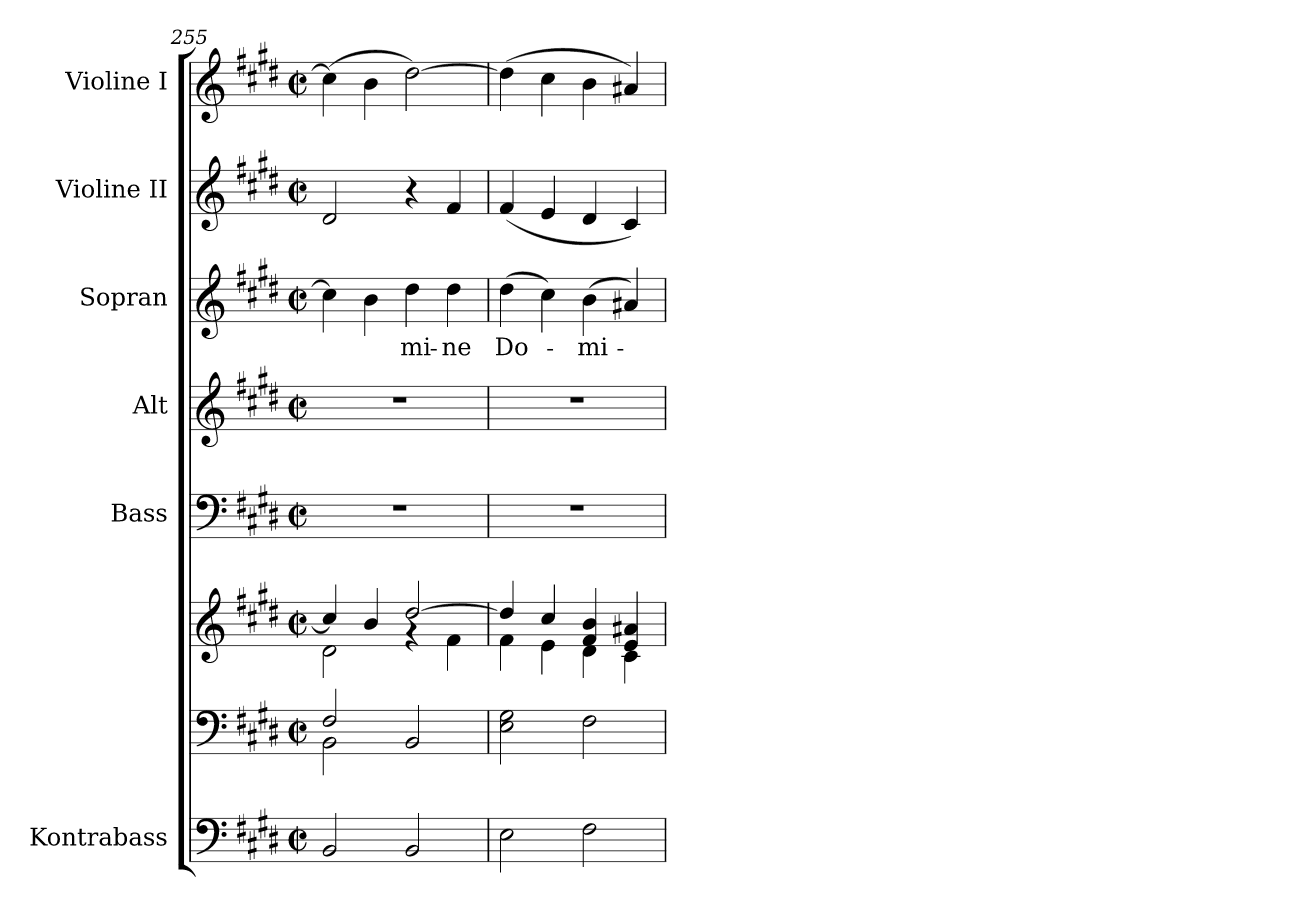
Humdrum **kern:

**kern	**kern	**kern	**kern	**kern	**kern	**text	**kern	**kern
*part7	*part6	*part6	*part5	*part4	*part3	*part3	*part2	*part1
*staff8	*staff7	*staff6	*staff5	*staff4	*staff3	*staff3	*staff2	*staff1
*I"Kontrabass	*	*	*I"Bass	*I"Alt	*I"Sopran	*	*I"Violine II	*I"Violine I
*I'Kb.	*	*	*I'B.	*I'A.	*I'S.	*	*I'Vl. II	*I'Vl. I
*clefF4	*clefF4	*clefG2	*clefF4	*clefG2	*clefG2	*	*clefG2	*clefG2
*ITrd7c12	*	*	*	*	*	*	*	*
*k[f#c#g#d#]	*k[f#c#g#d#]	*k[f#c#g#d#]	*k[f#c#g#d#]	*k[f#c#g#d#]	*k[f#c#g#d#]	*	*k[f#c#g#d#]	*k[f#c#g#d#]
*E:	*E:	*E:	*E:	*E:	*E:	*	*E:	*E:
*M2/2	*M2/2	*M2/2	*M2/2	*M2/2	*M2/2	*	*M2/2	*M2/2
*met(c|)	*met(c|)	*met(c|)	*met(c|)	*met(c|)	*met(c|)	*	*met(c|)	*met(c|)
=255	=255	=255	=255	=255	=255	=255	=255	=255
*	*^	*^	*	*	*	*	*	*
2BBB/	2F#/	2BB\	4cc#/]	2d#\	1r	1r	4cc#\]	.	2d#/	(>4cc#\]
.	.	.	4b/	.	.	.	4b\	.	.	4b\
!	!	!	!	!	!	!	!	!LO:LY:b	!	!
2BBB/	2BB/	2ryy	[>2dd#/	4rf	.	.	4dd#\	-mi-	4r	[2dd#\)
!	!	!	!	!	!	!	!	!LO:LY:b	!	!
.	.	.	.	4f#\	.	.	4dd#\	-ne	4f#/	.
*	*v	*v	*	*	*	*	*	*	*	*
=256	=256	=256	=256	=256	=256	=256	=256	=256	=256
!	!	!	!	!	!	!	!LO:LY:b	!	!
2EE\	2E\ 2G#\	4dd#/]	4f#\	1r	1r	(>4dd#\	Do-	(<4f#/	(>4dd#\]
.	.	4cc#/	4e\	.	.	4cc#\)	.	4e/	4cc#\
!	!	!	!	!	!	!	!LO:LY:b	!	!
2FF#\	2F#\	4f#/ 4b/	4d#\	.	.	(>4b\	-mi-	4d#/	4b\
.	.	4e/ 4a#X/	4c#\	.	.	4a#X/)	.	4c#/)	4a#X/)
*	*	*v	*v	*	*	*	*	*	*
=	=	=	=	=	=	=	=	=
*-	*-	*-	*-	*-	*-	*-	*-	*-
